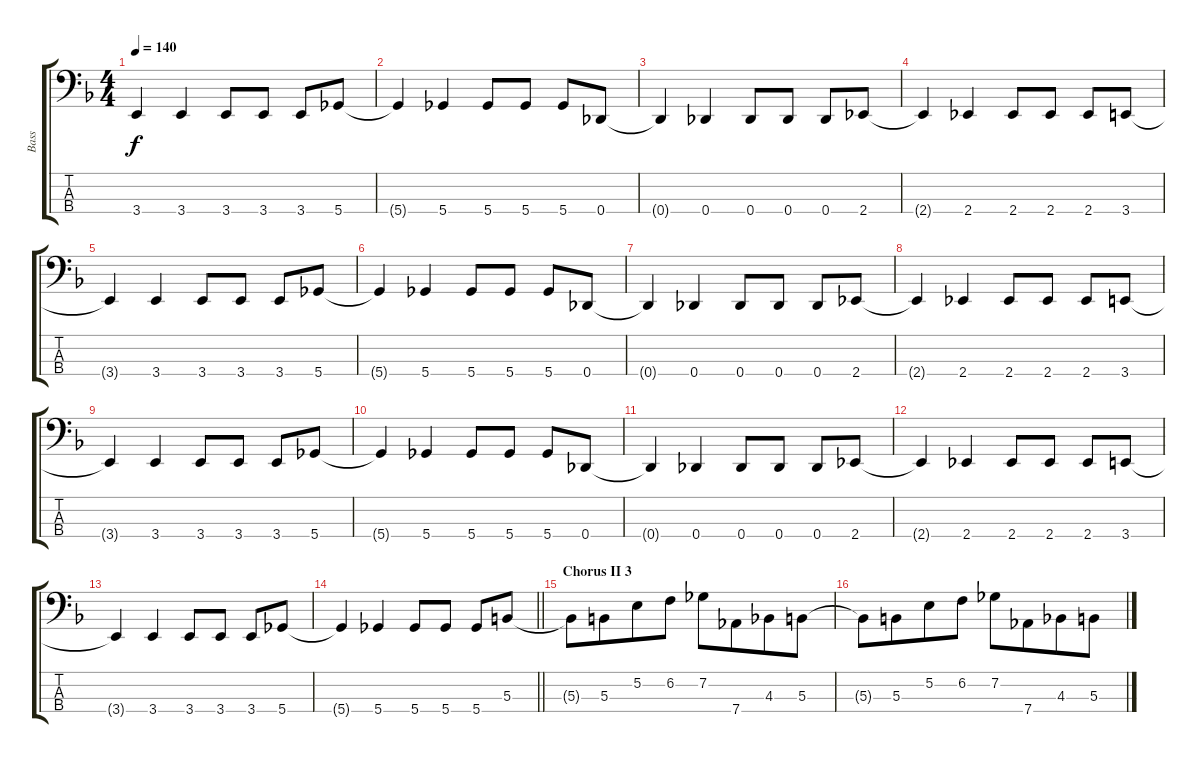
\track ("Bass" "Bass") {instrument electricbassfinger}
\staff {score tabs}
\tuning (E2 B1 Gb1 Db1) {hide}
\ts (4 4)
\tempo 140
\clef f4
\ks f
3.4{t}.4{dy f} 3.4.4 3.4.8 3.4.8 3.4.8 5.4.8 |
5.4{t}.4 5.4.4 5.4.8 5.4.8 5.4.8 0.4.8 |
0.4{t}.4 0.4.4 0.4.8 0.4.8 0.4.8 2.4.8 |
2.4{t}.4 2.4.4 2.4.8 2.4.8 2.4.8 3.4.8 |
3.4{t}.4 3.4.4 3.4.8 3.4.8 3.4.8 5.4.8 |
5.4{t}.4 5.4.4 5.4.8 5.4.8 5.4.8 0.4.8 |
0.4{t}.4 0.4.4 0.4.8 0.4.8 0.4.8 2.4.8 |
2.4{t}.4 2.4.4 2.4.8 2.4.8 2.4.8 3.4.8 |
3.4{t}.4 3.4.4 3.4.8 3.4.8 3.4.8 5.4.8 |
5.4{t}.4 5.4.4 5.4.8 5.4.8 5.4.8 0.4.8 |
0.4{t}.4 0.4.4 0.4.8 0.4.8 0.4.8 2.4.8 |
2.4{t}.4 2.4.4 2.4.8 2.4.8 2.4.8 3.4.8 |
3.4{t}.4 3.4.4 3.4.8 3.4.8 3.4.8 5.4.8 |
\barLineRight lightlight
5.4{t}.4 5.4.4 5.4.8 5.4.8 5.4.8 5.3.8 |
\section ("" "Chorus II 3")
5.3{t}.8 5.3.8{beam merge} 5.2.8 6.2.8 7.2.8 7.4.8{beam merge} 4.3.8 5.3.8 |
5.3{t}.8 5.3.8{beam merge} 5.2.8 6.2.8 7.2.8 7.4.8{beam merge} 4.3.8 5.3.8
